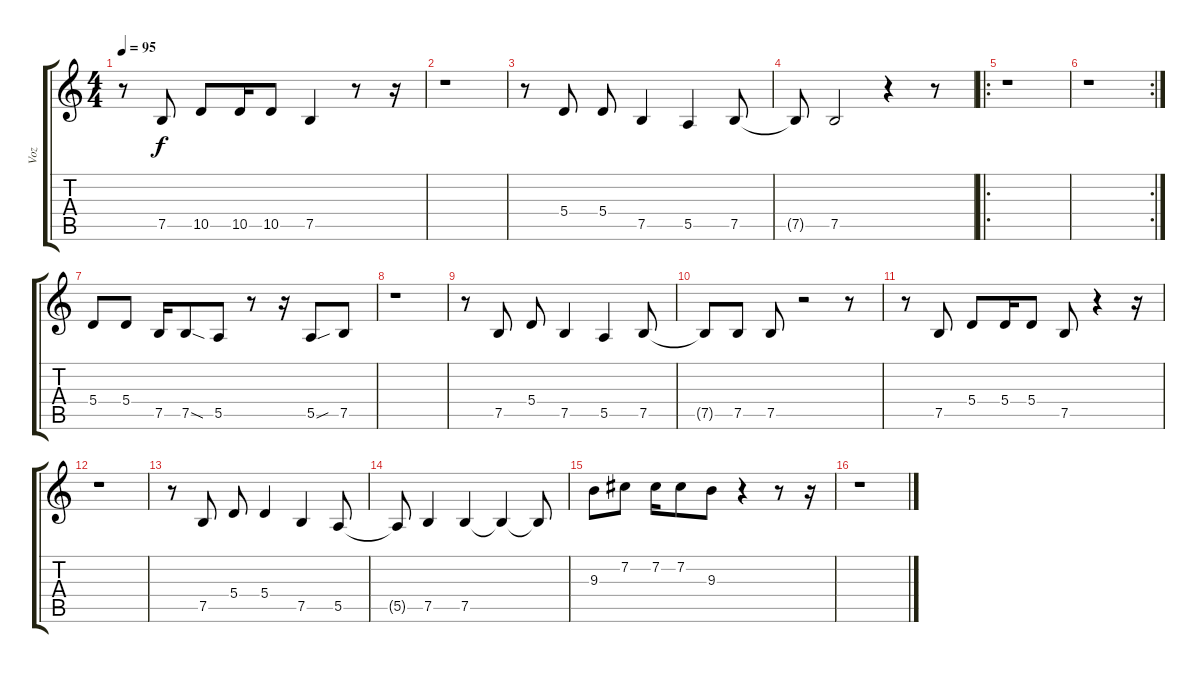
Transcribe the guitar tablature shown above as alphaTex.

\track ("Voz" "Voz") {instrument contrabass}
\staff {score tabs}
\tuning (B3 Gb3 D3 A2 E2 B1) {hide}
\ts (4 4)
\tempo 95
\clef g2
\ks c
r.8{dy f} 7.5.8 10.5.8 10.5.16 10.5.8 7.5.4 r.8 r.16 |
r.1 |
r.8 5.4.8 5.4.8 7.5.4 5.5.4 7.5.8 |
7.5{t}.8 7.5.2 r.4 r.8 |
\ro
r.1 |
\rc 2
r.1 |
5.4.8 5.4.8 7.5.16 7.5{sod}.8 5.5.8 r.8 r.16 5.5{sou}.8 7.5.8 |
r.1 |
r.8 7.5.8 5.4.8 7.5.4 5.5.4 7.5.8 |
7.5{t}.8 7.5.8 7.5.8 r.2 r.8 |
r.8 7.5.8 5.4.8 5.4.16 5.4.8 7.5.8 r.4 r.16 |
r.1 |
r.8 7.5.8 5.4.8 5.4.4 7.5.4 5.5.8 |
5.5{t}.8 7.5.4 7.5.4 7.5{t}.4 7.5{t}.8 |
9.3.8 7.2.8 7.2.16 7.2.8 9.3.8 r.4 r.8 r.16 |
r.1
